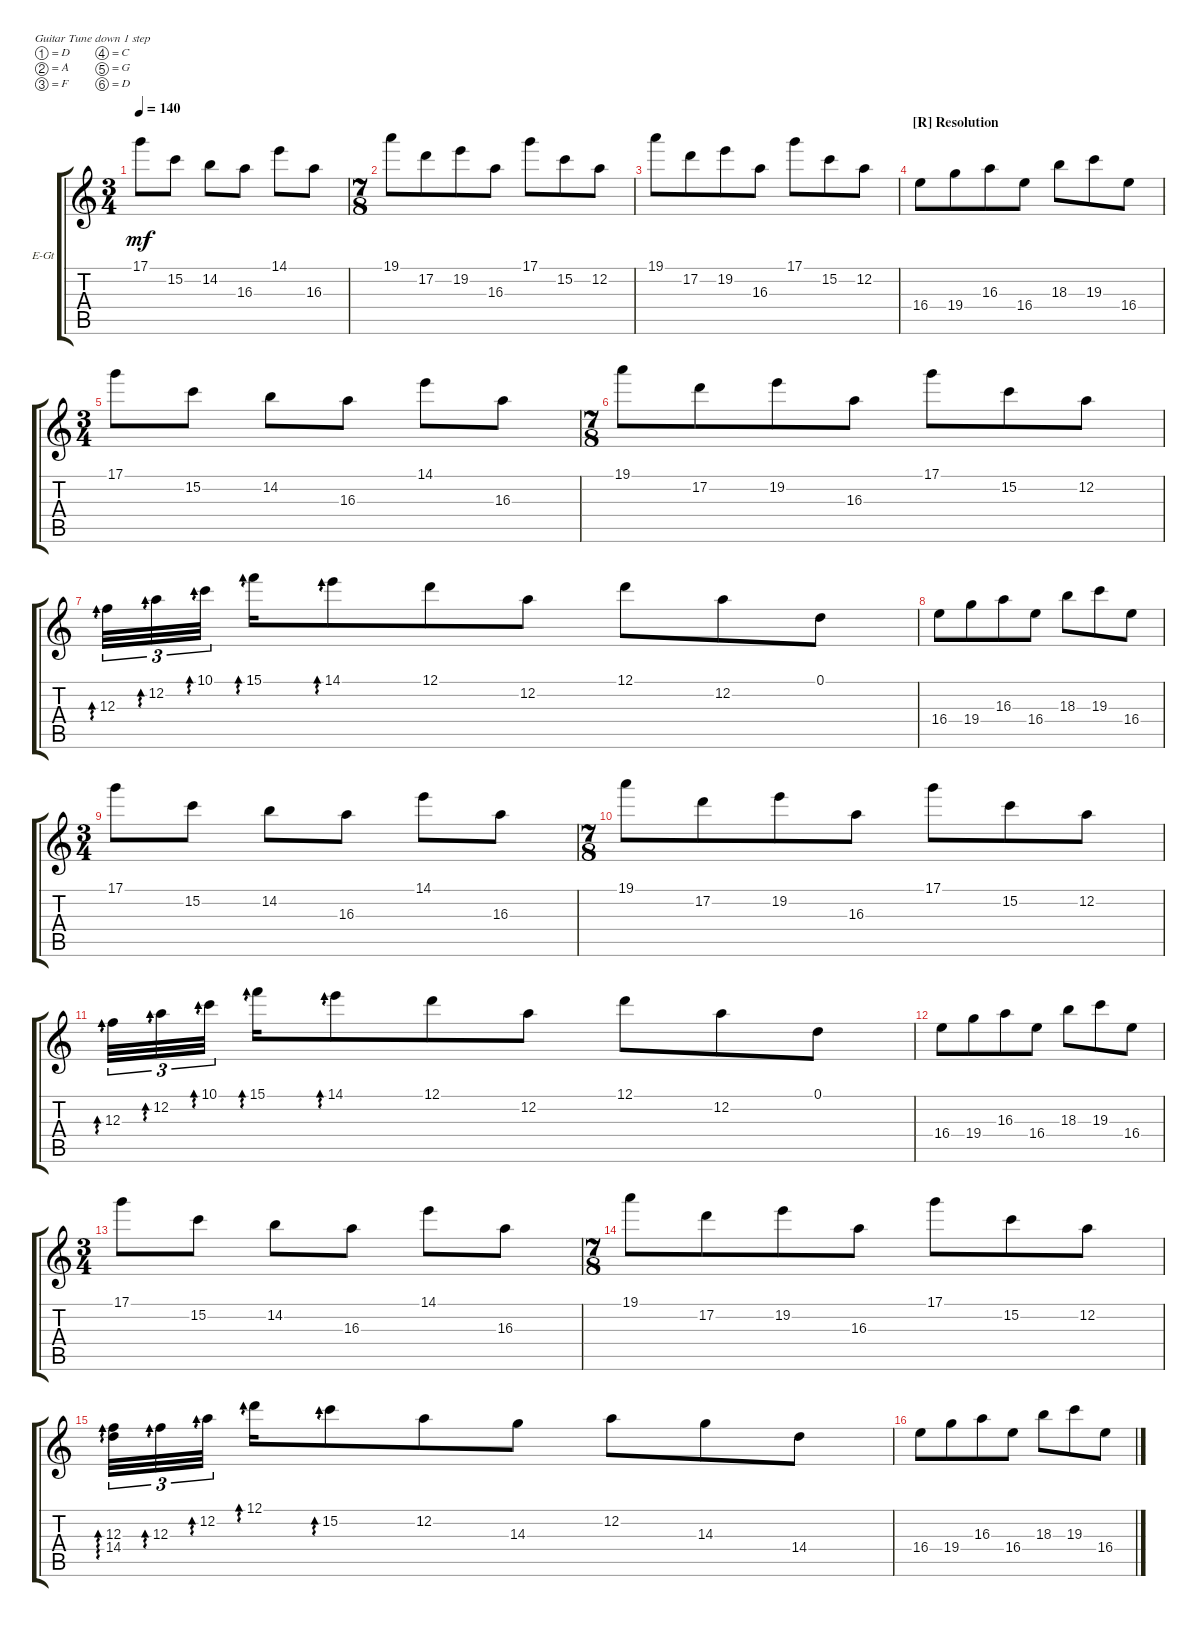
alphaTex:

\defaultSystemsLayout 4
\bracketExtendMode groupsimilarinstruments
\firstSystemTrackNameOrientation horizontal
\otherSystemsTrackNameOrientation horizontal
\track ("K-Bo" "E-Gt") {instrument distortionguitar}
\staff {score tabs}
\tuning (D4 A3 F3 C3 G2 D2)
\ts (3 4)
\tempo 140
\clef g2
\ks c
17.1.8{dy mf} 15.2.8 14.2.8 16.3.8 14.1.8 16.3.8 |
\ts (7 8)
19.1.8 17.2.8 19.2.8 16.3.8 17.1.8 15.2.8 12.2.8 |
19.1.8 17.2.8 19.2.8 16.3.8 17.1.8 15.2.8 12.2.8 |
\section ("R" "Resolution")
16.4.8 19.4.8 16.3.8 16.4.8 18.3.8 19.3.8 16.4.8 |
\ts (3 4)
17.1.8 15.2.8 14.2.8 16.3.8 14.1.8 16.3.8 |
\ts (7 8)
19.1.8 17.2.8 19.2.8 16.3.8 17.1.8 15.2.8 12.2.8 |
12.3.32{tu (3 2) ad 0} 12.2.32{tu (3 2) ad 0} 10.1.32{tu (3 2) ad 0} 15.1.16{ad 0} 14.1.8{ad 0} 12.1.8 12.2.8 12.1.8 12.2.8 0.1.8 |
16.4.8 19.4.8 16.3.8 16.4.8 18.3.8 19.3.8 16.4.8 |
\ts (3 4)
17.1.8 15.2.8 14.2.8 16.3.8 14.1.8 16.3.8 |
\ts (7 8)
19.1.8 17.2.8 19.2.8 16.3.8 17.1.8 15.2.8 12.2.8 |
12.3.32{tu (3 2) ad 0} 12.2.32{tu (3 2) ad 0} 10.1.32{tu (3 2) ad 0} 15.1.16{ad 0} 14.1.8{ad 0} 12.1.8 12.2.8 12.1.8 12.2.8 0.1.8 |
16.4.8 19.4.8 16.3.8 16.4.8 18.3.8 19.3.8 16.4.8 |
\ts (3 4)
17.1.8 15.2.8 14.2.8 16.3.8 14.1.8 16.3.8 |
\ts (7 8)
19.1.8 17.2.8 19.2.8 16.3.8 17.1.8 15.2.8 12.2.8 |
(12.3 14.4).32{tu (3 2) ad 0} 12.3.32{tu (3 2) ad 0} 12.2.32{tu (3 2) ad 0} 12.1.16{ad 0} 15.2.8{ad 0} 12.2.8 14.3.8 12.2.8 14.3.8 14.4.8 |
16.4.8 19.4.8 16.3.8 16.4.8 18.3.8 19.3.8 16.4.8
